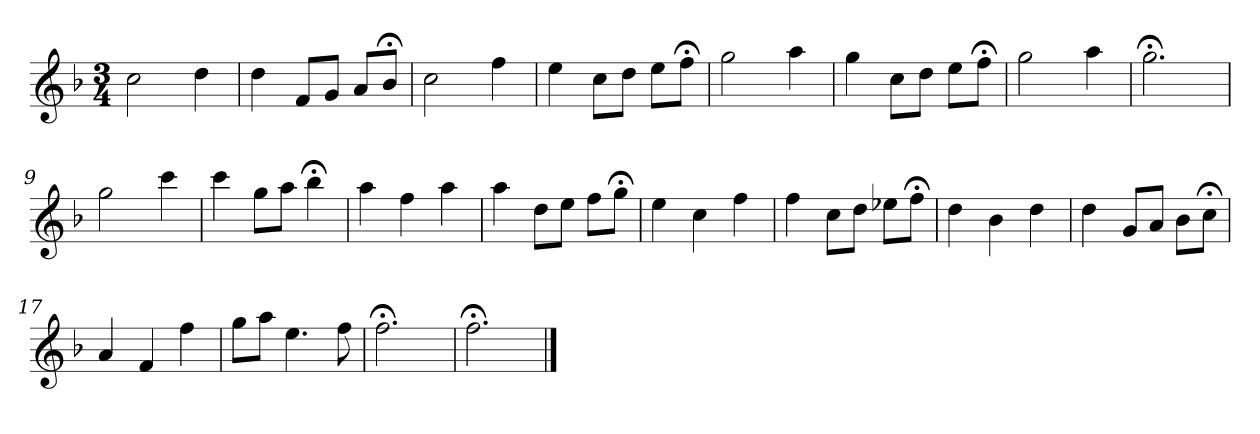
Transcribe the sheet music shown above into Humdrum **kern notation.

**kern
*part1
*staff1
*k[b-]
*F:
*M3/4
*MM120
=1
2cc
4dd
=2
4dd
8fL
8gJ
8aL
8b-;<J
=3
2cc
4ff
=4
4ee
8ccL
8ddJ
8eeL
8ff;<J
=5
2gg
4aa
=6
4gg
8ccL
8ddJ
8eeL
8ff;<J
=7
2gg
4aa
=8
2.gg;<
=9
2gg
4ccc
=10
4ccc
8ggL
8aaJ
4bb-;<
=11
4aa
4ff
4aa
=12
4aa
8ddL
8eeJ
8ffL
8gg;<J
=13
4ee
4cc
4ff
=14
4ff
8ccL
8ddJ
8ee-XL
8ff;<;J
=15
4dd
4b-
4dd
=16
4dd
8gL
8aJ
8b-L
8cc;<J
=17
4a
4f
4ff
=18
8ggL
8aaJ
4.ee
8ff
=19
2.ff;<
=20
2.ff;<
==
*-
